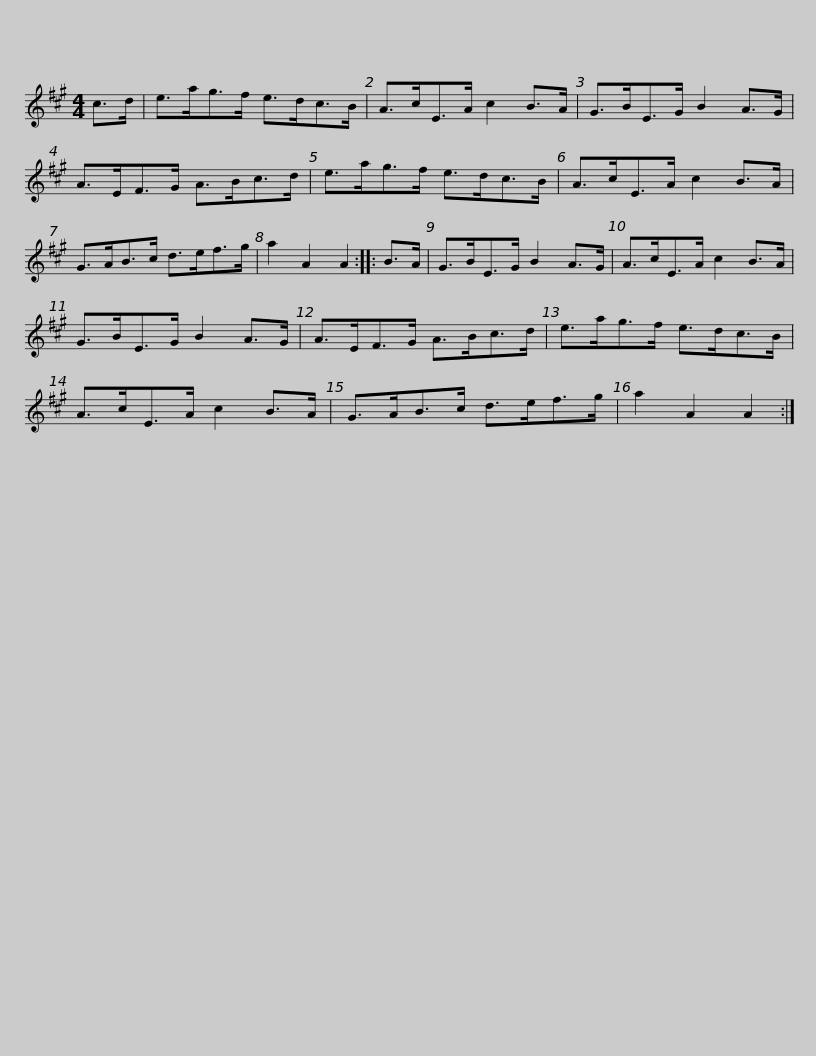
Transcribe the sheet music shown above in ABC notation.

X:1
L:1/8
M:4/4
I:linebreak $
K:A
V:1 treble
V:1
 c>d | e>ag>f e>dc>B | A>cE>A c2 B>A | G>BE>G B2 A>G | A>EF>G A>Bc>d |$ %5
 e>ag>f e>dc>B | A>cE>A c2 B>A | G>AB>c d>ef>g | a2 A2 A2 :: B>A | %10
 G>BE>G B2 A>G |$ A>cE>A c2 B>A | G>BE>G B2 A>G | A>EF>G A>Bc>d | e>ag>f e>dc>B | %15
 A>cE>A c2 B>A |$ G>AB>c d>ef>g | a2 A2 A2 :| %18
